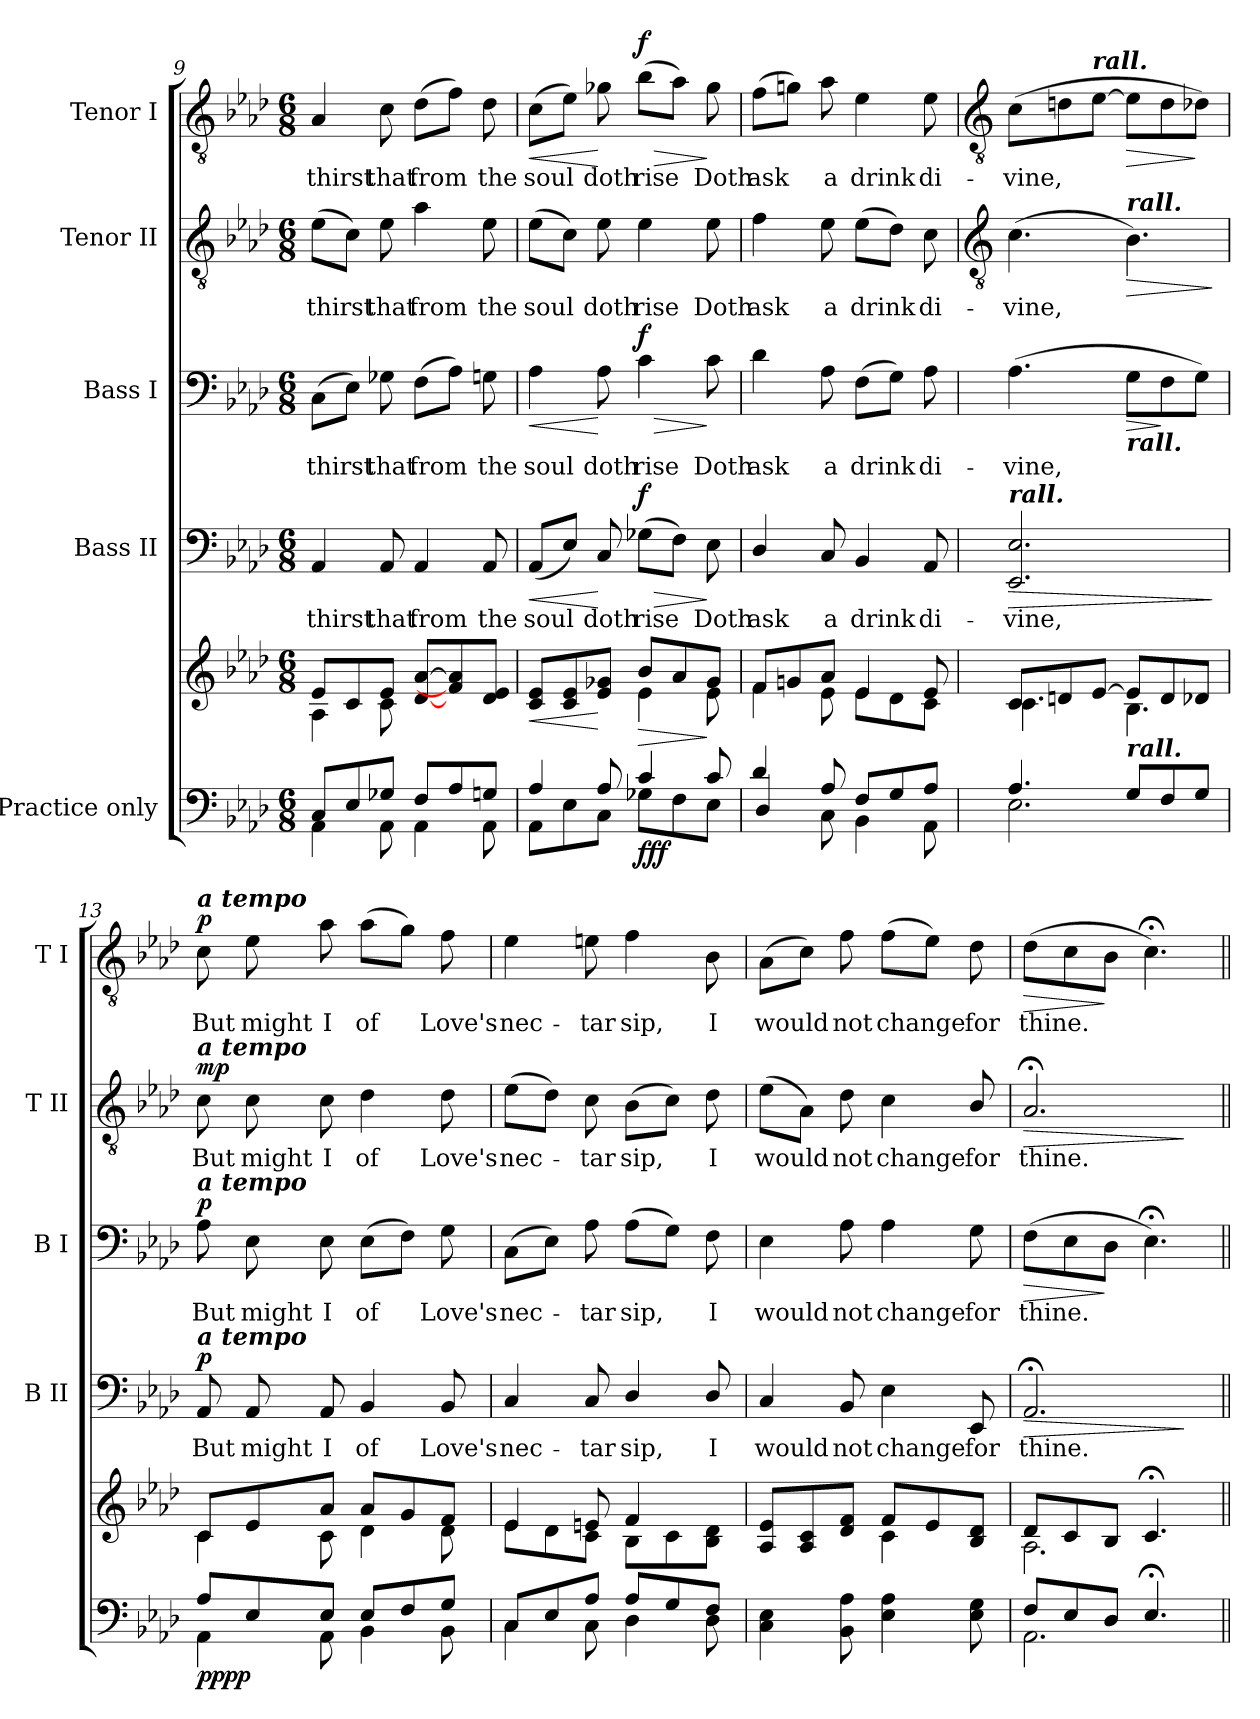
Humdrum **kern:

**kern	**kern	**dynam	**kern	**text	**dynam	**kern	**text	**dynam	**kern	**text	**dynam	**kern	**text	**dynam
*part5	*part5	*part5	*part4	*part4	*part4	*part3	*part3	*part3	*part2	*part2	*part2	*part1	*part1	*part1
*staff6	*staff5	*staff5/6	*staff4	*staff4	*staff4	*staff3	*staff3	*staff3	*staff2	*staff2	*staff2	*staff1	*staff1	*staff1
*I"Practice only	*	*	*I"Bass II	*	*	*I"Bass I	*	*	*I"Tenor II	*	*	*I"Tenor I	*	*
*	*	*	*I'B II	*	*	*I'B I	*	*	*I'T II	*	*	*I'T I	*	*
*clefF4	*clefG2	*	*clefF4	*	*	*clefF4	*	*	*clefGv2	*	*	*clefGv2	*	*
*k[b-e-a-d-]	*k[b-e-a-d-]	*	*k[b-e-a-d-]	*	*	*k[b-e-a-d-]	*	*	*k[b-e-a-d-]	*	*	*k[b-e-a-d-]	*	*
*A-:	*A-:	*	*A-:	*	*	*A-:	*	*	*A-:	*	*	*A-:	*	*
*M6/8	*M6/8	*	*M6/8	*	*	*M6/8	*	*	*M6/8	*	*	*M6/8	*	*
=9	=9	=9	=9	=9	=9	=9	=9	=9	=9	=9	=9	=9	=9	=9
*^	*^	*	*	*	*	*	*	*	*	*	*	*	*	*
!	!	!	!	!	!	!LO:LY:b	!	!	!LO:LY:b	!	!	!LO:LY:b	!	!	!LO:LY:b	!
8C/L	4AA-\	4A-\	8e-/L	.	4AA-	thirst	.	(>8CL	thirst	.	(>8e-L	thirst	.	4A-	thirst	.
8E-/	.	.	8c/	.	.	.	.	8E-J)	.	.	8cJ)	.	.	.	.	.
!	!	!	!	!	!	!LO:LY:b	!	!	!LO:LY:b	!	!	!LO:LY:b	!	!	!LO:LY:b	!
8G-X/J	8AA-\	8c\	8e-/J	.	8AA-	that	.	8G-X	that	.	8e-	that	.	8c	that	.
!	!	!	!	!	!	!LO:LY:b	!	!	!LO:LY:b	!	!	!LO:LY:b	!	!	!LO:LY:b	!
8F/L	4AA-\	[8d-/ [8a-/L	4.ryy	.	4AA-	from	.	(>8FL	from	.	4a-	from	.	(>8d-L	from	.
8A-/	.	8f/] 8a-/]	.	.	.	.	.	8A-J)	.	.	.	.	.	8fJ)	.	.
!	!	!	!	!	!	!LO:LY:b	!	!	!LO:LY:b	!	!	!LO:LY:b	!	!	!LO:LY:b	!
8Gn/J	8AA-\	8d-/ 8e-/J	.	.	8AA-	the	.	8Gn	the	.	8e-	the	.	8d-	the	.
=10	=10	=10	=10	=10	=10	=10	=10	=10	=10	=10	=10	=10	=10	=10	=10	=10
!	!	!	!	!LO:HP:b	!	!LO:LY:b	!LO:HP:b	!	!LO:LY:b	!LO:HP:b	!	!LO:LY:b	!	!	!LO:LY:b	!LO:HP:b
4A-/	8AA-\L	8c/ 8e-/L	4.ryy	<	(8AA-L	soul	<	4A-	soul	<	(>8e-L	soul	.	(>8cL	soul	<
.	8E-\	8c/ 8e-/	.	.	8E-J)	.	.	.	.	.	8cJ)	.	.	8e-J)	.	.
!	!	!	!	!	!	!LO:LY:b	!	!	!LO:LY:b	!	!	!LO:LY:b	!	!	!LO:LY:b	!
8A-/	8C\J	8e-/ 8g-X/J	.	[	8C	doth	[	8A-	doth	[	8e-	doth	.	8g-X	doth	[
!	!	!	!	!LO:HP:b	!	!LO:LY:b	!LO:HP:b	!	!LO:LY:b	!LO:HP:b	!	!LO:LY:b	!	!	!LO:LY:b	!LO:HP:b
!	!	!	!	!LO:DY:n=1:b=2	!	!	!	!	!	!	!	!	!	!	!	!
!	!	!	!	!LO:DY:n=2:b=2	!	!	!	!	!	!	!	!	!	!	!	!
!	!	!	!	!LO:DY:n=3:b	!	!	!LO:DY:n=1:b	!	!	!LO:DY:n=1:b	!	!	!	!	!	!LO:DY:n=1:b
4c/	8G-X\L	8b-/L	4e-\	> f f f	(>8G-XL	rise	> f	4c	rise	> f	4e-	rise	.	(>8b-L	rise	> f
.	8F\	8a-/	.	.	8FJ)	.	.	.	.	.	.	.	.	8a-J)	.	.
!	!	!	!	!	!	!LO:LY:b	!	!	!LO:LY:b	!	!	!LO:LY:b	!	!	!LO:LY:b	!
8c/	8E-\J	8g-/J	8e-\	]	8E-	Doth	]	8c	Doth	]	8e-	Doth	.	8g-	Doth	]
=11	=11	=11	=11	=11	=11	=11	=11	=11	=11	=11	=11	=11	=11	=11	=11	=11
!	!	!	!	!	!	!LO:LY:b	!	!	!LO:LY:b	!	!	!LO:LY:b	!	!	!LO:LY:b	!
4d-/	4D-/	8f/L	4f\	.	4D-/	ask	.	4d-	ask	.	4f	ask	.	(>8fL	ask	.
.	.	8gn/	.	.	.	.	.	.	.	.	.	.	.	8gnJ)	.	.
!	!	!	!	!	!	!LO:LY:b	!	!	!LO:LY:b	!	!	!LO:LY:b	!	!	!LO:LY:b	!
8A-/	8C\	8a-/J	8e-\	.	8C	a	.	8A-	a	.	8e-	a	.	8a-	a	.
!	!	!	!	!	!	!LO:LY:b	!	!	!LO:LY:b	!	!	!LO:LY:b	!	!	!LO:LY:b	!
8F/L	4BB-\	4e-/	8e-\L	.	4BB-	drink	.	(>8FL	drink	.	(>8e-L	drink	.	4e-	drink	.
8G/	.	.	8d-\	.	.	.	.	8GJ)	.	.	8d-J)	.	.	.	.	.
!	!	!	!	!	!	!LO:LY:b	!	!	!LO:LY:b	!	!	!LO:LY:b	!	!	!LO:LY:b	!
8A-/J	8AA-\	8e-/	8c\J	.	8AA-	di-	.	8A-	di-	.	8c	di-	.	8e-	di-	.
!!LO:LB:g=z
=12	=12	=12	=12	=12	=12	=12	=12	=12	=12	=12	=12	=12	=12	=12	=12	=12
*	*	*	*	*	*	*	*	*	*	*	*clefGv2	*	*	*clefGv2	*	*
!	!	!	!	!	!LO:TX:a:Bi:t=rall.	!	!	!	!	!	!	!	!	!	!	!
!	!	!	!	!	!	!LO:LY:b	!LO:HP:b	!	!LO:LY:b	!	!	!LO:LY:b	!	!	!LO:LY:b	!
4.A-/	2.E-\	8c/L	4.c\	.	2.EE- 2.E-	-vine,	>	(>4.A-	-vine,	.	(>4.c	-vine,	.	(>8cL	-vine,	.
.	.	8dn/	.	.	.	.	.	.	.	.	.	.	.	8dn	.	.
!	!	!	!	!	!	!	!	!	!	!	!	!	!	!LO:TX:a:Bi:t=rall.	!	!
.	.	[8e-/J	.	.	.	.	.	.	.	.	.	.	.	[8e-J	.	.
!	!	!	!	!	!	!	!	!	!	!	!LO:TX:a:Bi:t=rall.	!	!	!	!	!
!	!	!	!	!	!	!	!	!LO:TX:b:Bi:t=rall.	!	!	!	!	!	!	!	!
!LO:TX:a:Bi:t=rall.	!	!	!	!	!	!	!	!	!	!	!	!	!	!	!	!
!	!	!	!	!	!	!	!	!	!	!LO:HP:b	!	!	!LO:HP:b	!	!	!LO:HP:b
8G/L	.	8e-/L]	4.B-\	.	.	.	.	8GL	.	>	4.B-)	.	>	8e-L]	.	>
8F/	.	8d/	.	.	.	.	.	8F	.	]	.	.	.	8d	.	.
8G/J	.	8d-X/J	.	.	.	.	.	8GJ)	.	.	.	.	.	8d-XJ)	.	]
*v	*v	*	*	*	*	*	*	*	*	*	*	*	*	*	*	*
*	*v	*v	*	*	*	*	*	*	*	*	*	*	*	*	*
.	.	.	.	.	]	.	.	.	.	.	]	.	.	.
=13	=13	=13	=13	=13	=13	=13	=13	=13	=13	=13	=13	=13	=13	=13
*^	*^	*	*	*	*	*	*	*	*	*	*	*	*	*
!	!	!	!	!	!	!	!	!	!	!	!	!	!	!LO:TX:a:Bi:t=a tempo	!	!
!	!	!	!	!	!	!	!	!	!	!	!LO:TX:a:Bi:t=a tempo	!	!	!	!	!
!	!	!	!	!	!	!	!	!LO:TX:a:Bi:t=a tempo	!	!	!	!	!	!	!	!
!	!	!	!	!	!LO:TX:a:Bi:t=a tempo	!	!	!	!	!	!	!	!	!	!	!
!	!	!	!	!LO:DY:b=2	!	!LO:LY:b	!	!	!LO:LY:b	!	!	!LO:LY:b	!	!	!LO:LY:b	!
!	!	!	!	!LO:DY:n=1:b=2	!	!	!	!	!	!	!	!	!	!	!	!
!	!	!	!	!LO:DY:n=2:b	!	!	!	!	!	!	!	!	!	!	!	!
!	!	!	!	!LO:DY:n=3:b	!	!	!LO:DY:b	!	!	!LO:DY:b	!	!	!LO:DY:b	!	!	!LO:DY:b
8A-/L	4AA-\	8c/L	4c\	p p p p	8AA-	But	p	8A-	But	p	8c	But	mp	8c	But	p
!	!	!	!	!	!	!LO:LY:b	!	!	!LO:LY:b	!	!	!LO:LY:b	!	!	!LO:LY:b	!
8E-/	.	8e-/	.	.	8AA-	might	.	8E-	might	.	8c	might	.	8e-	might	.
!	!	!	!	!	!	!LO:LY:b	!	!	!LO:LY:b	!	!	!LO:LY:b	!	!	!LO:LY:b	!
8E-/J	8AA-\	8a-/J	8c\	.	8AA-	I	.	8E-	I	.	8c	I	.	8a-	I	.
!	!	!	!	!	!	!LO:LY:b	!	!	!LO:LY:b	!	!	!LO:LY:b	!	!	!LO:LY:b	!
8E-/L	4BB-\	8a-/L	4d-\	.	4BB-	of	.	(>8E-L	of	.	4d-	of	.	(>8a-L	of	.
8F/	.	8g/	.	.	.	.	.	8FJ)	.	.	.	.	.	8gJ)	.	.
!	!	!	!	!	!	!LO:LY:b	!	!	!LO:LY:b	!	!	!LO:LY:b	!	!	!LO:LY:b	!
8G/J	8BB-\	8f/J	8d-\	.	8BB-	Love's	.	8G	Love's	.	8d-	Love's	.	8f	Love's	.
=14	=14	=14	=14	=14	=14	=14	=14	=14	=14	=14	=14	=14	=14	=14	=14	=14
!	!	!	!	!	!	!LO:LY:b	!	!	!LO:LY:b	!	!	!LO:LY:b	!	!	!LO:LY:b	!
8C/L	4C\	4e-/	8e-\L	.	4C	nec-	.	(>8CL	nec-	.	(>8e-L	nec-	.	4e-	nec-	.
8E-/	.	.	8d-\	.	.	.	.	8E-J)	.	.	8d-J)	.	.	.	.	.
!	!	!	!	!	!	!LO:LY:b	!	!	!LO:LY:b	!	!	!LO:LY:b	!	!	!LO:LY:b	!
8A-/J	8C\	8en/	8c\J	.	8C	-tar	.	8A-	tar	.	8c	tar	.	8en	-tar	.
!	!	!	!	!	!	!LO:LY:b	!	!	!LO:LY:b	!	!	!LO:LY:b	!	!	!LO:LY:b	!
8A-/L	4D-\	4f/	8B-\L	.	4D-/	sip,	.	(>8A-L	sip,	.	(>8B-L	sip,	.	4f	sip,	.
8G/	.	.	8c\	.	.	.	.	8GJ)	.	.	8cJ)	.	.	.	.	.
!	!	!	!	!	!	!LO:LY:b	!	!	!LO:LY:b	!	!	!LO:LY:b	!	!	!LO:LY:b	!
8F/J	8D-\	8ryy	8B-\ 8d-\J	.	8D-/	I	.	8F	I	.	8d-	I	.	8B-	I	.
=15	=15	=15	=15	=15	=15	=15	=15	=15	=15	=15	=15	=15	=15	=15	=15	=15
!	!	!	!	!	!	!LO:LY:b	!	!	!LO:LY:b	!	!	!LO:LY:b	!	!	!LO:LY:b	!
2.ryy	4C\ 4E-\	8A-/ 8e-/L	4.ryy	.	4C	would	.	4E-	would	.	(>8e-L	would	.	(>8A-L	would	.
.	.	8A-/ 8c/	.	.	.	.	.	.	.	.	8A-J)	.	.	8cJ)	.	.
!	!	!	!	!	!	!LO:LY:b	!	!	!LO:LY:b	!	!	!LO:LY:b	!	!	!LO:LY:b	!
.	8BB-\ 8A-\	8d-/ 8f/J	.	.	8BB-	not	.	8A-	not	.	8d-	not	.	8f	not	.
!	!	!	!	!	!	!LO:LY:b	!	!	!LO:LY:b	!	!	!LO:LY:b	!	!	!LO:LY:b	!
.	4E-\ 4A-\	8f/L	4c\	.	4E-	change	.	4A-	change	.	4c	change	.	(>8fL	change	.
.	.	8e-/	.	.	.	.	.	.	.	.	.	.	.	8e-J)	.	.
!	!	!	!	!	!	!LO:LY:b	!	!	!LO:LY:b	!	!	!LO:LY:b	!	!	!LO:LY:b	!
.	8E-\ 8G\	8B-/ 8d-/J	8ryy	.	8EE-	for	.	8G	for	.	8B-/	for	.	8d-	for	.
=16	=16	=16	=16	=16	=16	=16	=16	=16	=16	=16	=16	=16	=16	=16	=16	=16
!	!	!	!	!	!	!LO:LY:b	!LO:HP:b	!	!LO:LY:b	!LO:HP:b	!	!LO:LY:b	!LO:HP:b	!	!LO:LY:b	!LO:HP:b
8F/L	2.AA-\	8d-/L	2.A-\	.	2.AA-;<	thine.	>	(>8FL	thine.	>	2.A-;<	thine.	>	(>8d-L	thine.	>
8E-/	.	8c/	.	.	.	.	.	8E-	.	.	.	.	.	8c	.	.
8D-/J	.	8B-/J	.	.	.	.	.	8D-J	.	]	.	.	.	8B-J	.	]
4.E-;/	.	4.c;</	.	.	.	.	.	4.E-;<)	.	.	.	.	.	4.c;<)	.	.
*v	*v	*	*	*	*	*	*	*	*	*	*	*	*	*	*	*
*	*v	*v	*	*	*	*	*	*	*	*	*	*	*	*	*
.	.	.	.	.	]	.	.	.	.	.	]	.	.	.
=||	=||	=||	=||	=||	=||	=||	=||	=||	=||	=||	=||	=||	=||	=||
*-	*-	*-	*-	*-	*-	*-	*-	*-	*-	*-	*-	*-	*-	*-
